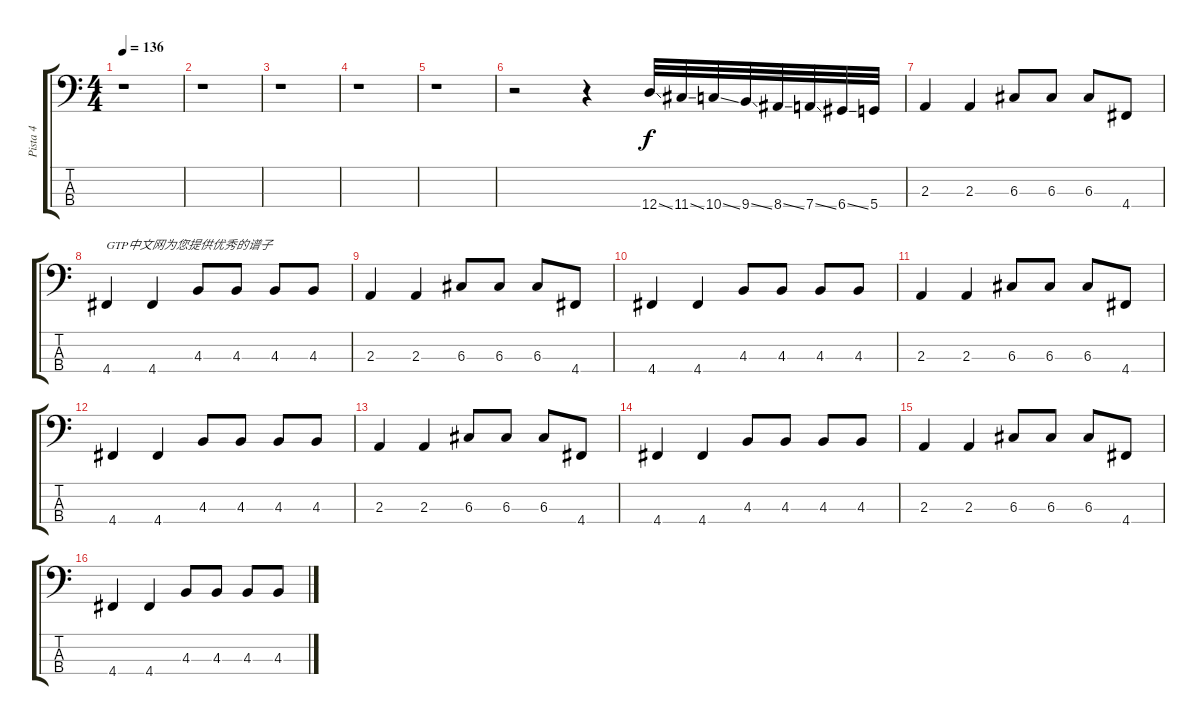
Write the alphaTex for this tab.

\track ("Pista 4" "Pista 4") {instrument electricbassfinger}
\staff {score tabs}
\tuning (F2 C2 G1 D1) {hide}
\ts (4 4)
\tempo 136
\clef f4
\ks c
r.1{dy f instrument electricbassfinger} |
r.1 |
r.1 |
r.1 |
r.1 |
r.2 r.4 12.4{ss}.32 11.4{ss}.32 10.4{ss}.32 9.4{ss}.32 8.4{ss}.32 7.4{ss}.32 6.4{ss}.32 5.4.32 |
2.3.4 2.3.4 6.3.8 6.3.8 6.3.8 4.4.8 |
4.4.4{txt "GTP中文网为您提供优秀的谱子"} 4.4.4 4.3.8 4.3.8 4.3.8 4.3.8 |
2.3.4 2.3.4 6.3.8 6.3.8 6.3.8 4.4.8 |
4.4.4 4.4.4 4.3.8 4.3.8 4.3.8 4.3.8 |
2.3.4 2.3.4 6.3.8 6.3.8 6.3.8 4.4.8 |
4.4.4 4.4.4 4.3.8 4.3.8 4.3.8 4.3.8 |
2.3.4 2.3.4 6.3.8 6.3.8 6.3.8 4.4.8 |
4.4.4 4.4.4 4.3.8 4.3.8 4.3.8 4.3.8 |
2.3.4 2.3.4 6.3.8 6.3.8 6.3.8 4.4.8 |
4.4.4 4.4.4 4.3.8 4.3.8 4.3.8 4.3.8
